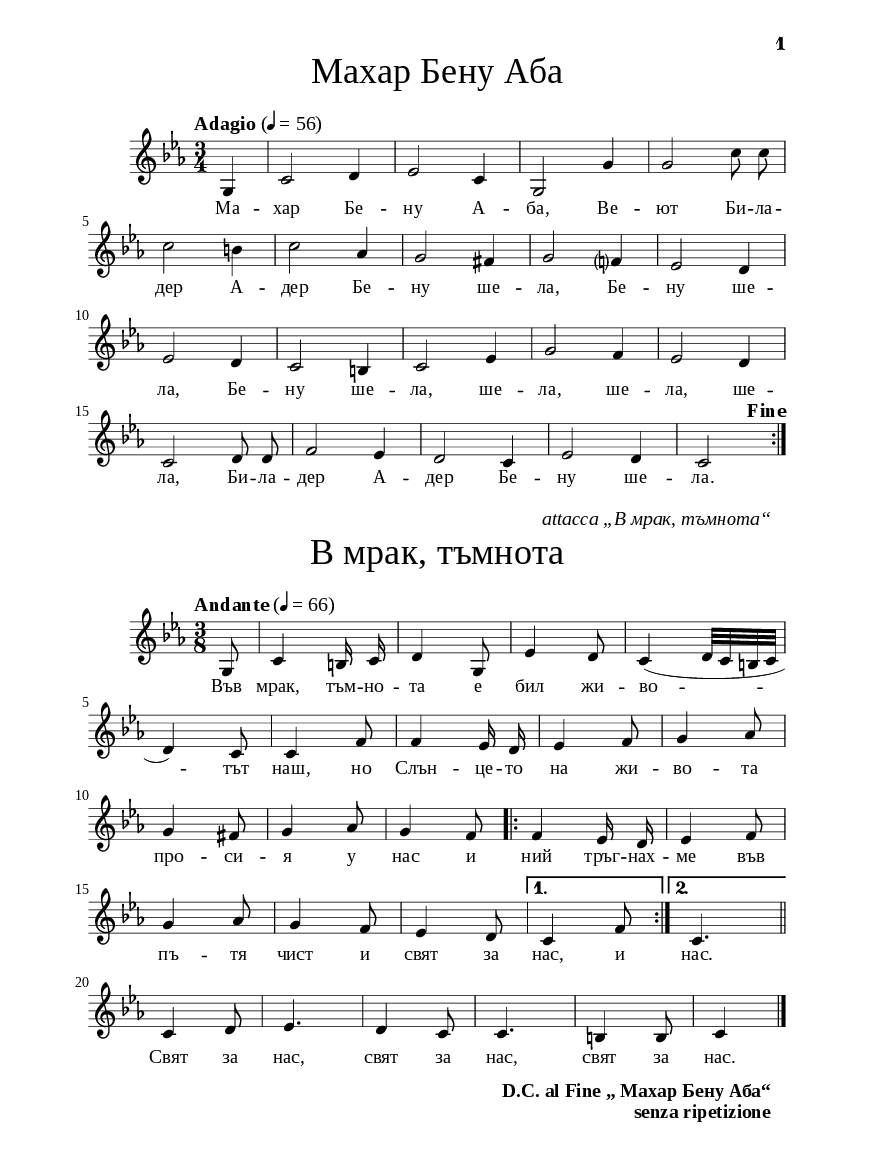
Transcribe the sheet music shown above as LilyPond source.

\version "2.24.4"

% include paper part and global functions
\include "include/globals.ily"

\bookpart {
  \label #'ref080
  \tocItem \markup "Махар Бену Аба"
  \paper {
    print-all-headers = ##t
    print-page-number = ##t
    print-first-page-number = ##t


    % put page numbers on the top and change the font style.
    oddHeaderMarkup = \markup
    \fill-line {
      ""
      \unless \on-first-page-of-part \fromproperty #'header:instrument
      \if \should-print-page-number \abs-fontsize #7 { \number \fromproperty #'page:page-number-string }
    }
    %% evenHeaderMarkup would inherit the value of
    %% oddHeaderMarkup if it were not defined here
    evenHeaderMarkup = \markup
    \fill-line {
      \if \should-print-page-number \abs-fontsize #7 { \number \fromproperty #'page:page-number-string }
      \unless \on-first-page-of-part \fromproperty #'header:instrument
      ""
    }

    oddFooterMarkup = \markup ""

    evenFooterMarkup = ""
    left-margin = 1.5\cm
    right-margin = 1.5\cm
    top-margin = 1\cm
    bottom-margin = 1.2\cm
    ragged-bottom = ##t % do not spread the staves to fill the whole vertical space
    top-markup-spacing.basic-distance = 0\mm % margin between page number and system for the first page
    top-system-spacing.basic-distance = 10\mm % margin between page number and system for the other pages

    % change distance between staves
    system-system-spacing =
    #'((basic-distance . 12)
       (minimum-distance . 6)
       (padding . 1)
       (stretchability . 12))
  }
  \score {
    \include "include/score-layout.ily"

    \new Voice \relative c' {
      \clef treble
      \key c \minor
      \time 3/4
      \tempoFunc "Adagio" 4 "56"

      \autoBeamOff

      \partial 4

      \repeat volta 2 {
        g4 | c2 d4 | es2 c 4 |  g2 g'4 | g2 c8 c8 | \break
        c2 b4 |  c2 as4 | g2 fis4 |g2 f?4 | es2 d4 | \break
        es2 d4 | c2 b4 | c2 es4 | g2 f4 | es2 d4 |  \break
        c2 d8 d | f2 es4 | d2 c4 | es2 d4 | \tempo "          Fine" c2
      }

    }

    \addlyrics {
      Ма -- хар Бе -- ну А -- ба, Ве -- ют
      Би -- ла -- дер А -- дер Бе -- ну ше -- ла,
      Бе -- ну ше -- ла, Бе -- ну ше -- ла,
      ше -- ла, ше -- ла, ше -- ла,
      Би -- ла -- дер А -- дер Бе -- ну ше -- ла.
    }

    \header {
      title = \titleFunc #'ref_desc_12 "Махар Бену Аба" "Mahar Benu Aba"
    }

    \midi{}

  } % score

  \markup \huge \italic \dc-one-nobold "attacca „В мрак, тъмнота“"

  \label #'ref080_1
  \tocItem \markup "В мрак, тъмнота"


  \score {
    \include "include/score-layout.ily"
    \new Voice \absolute {
      \clef treble
      \key c \minor
      \time 3/8
      \tempoFunc "Andante" 4 "66"

      \partial 8

      g8  | c'4 \autoBeamOff b16 c' | \autoBeamOn d'4 g8 | es'4 d'8 |  c'4 ( d'32 c' b c'  | \break

      d'4 ) c'8 | c'4 f'8 |  \autoBeamOff f'4 es'16 d' | es'4 f'8 | g'4 as'8 |\break

      g'4 fis'8 | g'4 as'8 | g'4 f'8 |   \repeat volta 2 {
        f'4 es'16 d' |  es'4 f'8 | \break

        g'4 as'8 | g'4 f'8 | es'4 d'8
      }  \alternative { { c'4 f'8 } {  c'4. } } \bar "||"  \break  |

      c'4 d'8 |  es'4. |  d'4 c'8 | c'4. | b4 b8 | c'4  \bar "|."
    }

    \addlyrics {
      Във мрак, тъм
      -- но -- та е бил жи -- во -- тът наш, но Слън
      -- це -- то на жи -- во -- та про -- си -- я у
      нас и ний тръг -- нах -- ме във пъ -- тя чист
      и свят за нас, и нас. Свят за нас, свят за
      нас, свят за нас.
    }

    \header {
      title = \titleFunc #'ref_desc_4 "В мрак, тъмнота" "V mrak, tămnota"
    }

    \midi{}

  }

  \markup \dc-two "D.C. al Fine „ Махар Бену Аба“" "senza ripetizione"


} % bookpart
